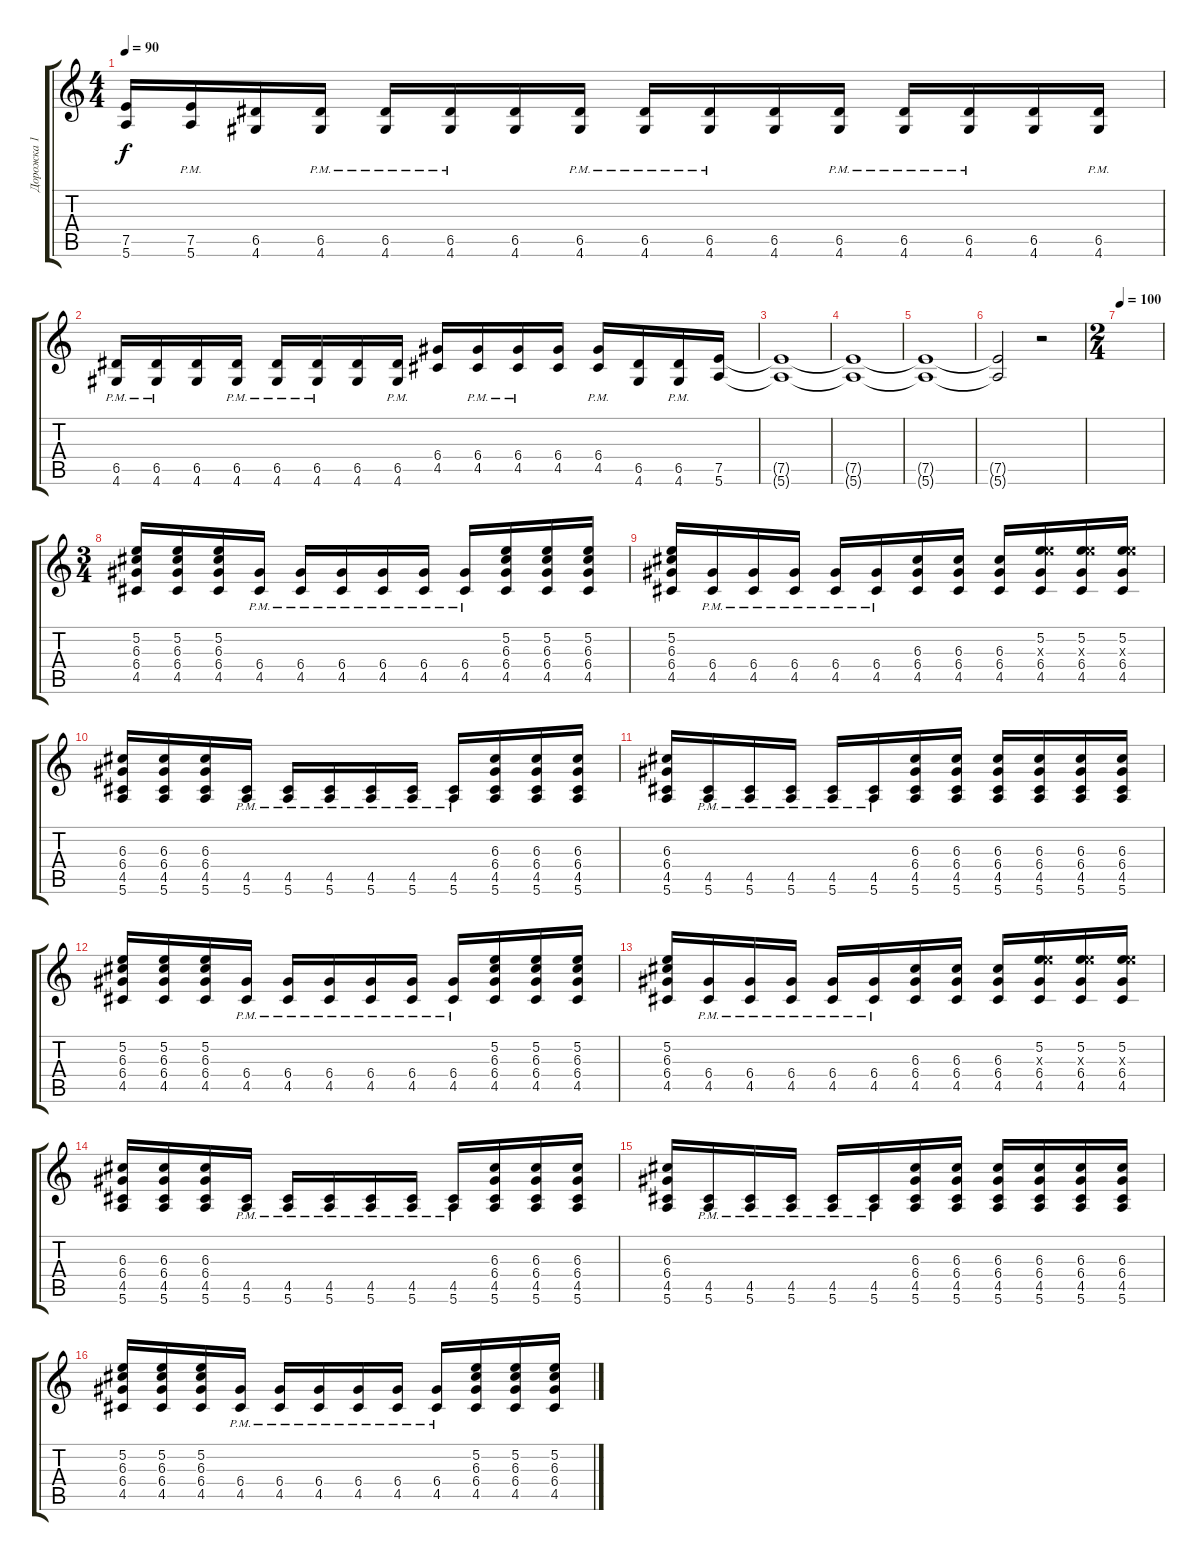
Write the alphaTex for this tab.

\track ("Дорожка 1" "Дорожка 1") {instrument distortionguitar}
\staff {score tabs}
\tuning (E4 B3 G3 D3 A2 E2) {hide}
\ts (4 4)
\tempo 90
\clef g2
\ks c
(7.5{t} 5.6{t}).16{dy f} (7.5{pm} 5.6{pm}).16 (6.5 4.6).16 (6.5{pm} 4.6{pm}).16 (6.5{pm} 4.6{pm}).16 (6.5{pm} 4.6{pm}).16 (6.5 4.6).16 (6.5{pm} 4.6{pm}).16 (6.5{pm} 4.6{pm}).16 (6.5{pm} 4.6{pm}).16 (6.5 4.6).16 (6.5{pm} 4.6{pm}).16 (6.5{pm} 4.6{pm}).16 (6.5{pm} 4.6{pm}).16 (6.5 4.6).16 (6.5{pm} 4.6{pm}).16 |
(6.5{pm} 4.6{pm}).16 (6.5{pm} 4.6{pm}).16 (6.5 4.6).16 (6.5{pm} 4.6{pm}).16 (6.5{pm} 4.6{pm}).16 (6.5{pm} 4.6{pm}).16 (6.5 4.6).16 (6.5{pm} 4.6{pm}).16 (6.4 4.5).16 (6.4{pm} 4.5{pm}).16 (6.4{pm} 4.5{pm}).16 (6.4 4.5).16 (6.4{pm} 4.5{pm}).16 (6.5 4.6).16 (6.5{pm} 4.6{pm}).16 (7.5 5.6).16 |
(7.5{t} 5.6{t}).1 |
(7.5{t} 5.6{t}).1 |
(7.5{t} 5.6{t}).1 |
(7.5{t} 5.6{t}).2 r.2 |
\ts (2 4)
\tempo 100
|
\ts (3 4)
(5.2 6.3 6.4 4.5).16 (5.2 6.3 6.4 4.5).16 (5.2 6.3 6.4 4.5).16 (6.4{pm} 4.5{pm}).16 (6.4{pm} 4.5{pm}).16 (6.4{pm} 4.5{pm}).16 (6.4{pm} 4.5{pm}).16 (6.4{pm} 4.5{pm}).16 (6.4{pm} 4.5{pm}).16 (5.2 6.3 6.4 4.5).16 (5.2 6.3 6.4 4.5).16 (5.2 6.3 6.4 4.5).16 |
(5.2 6.3 6.4 4.5).16 (6.4{pm} 4.5{pm}).16 (6.4{pm} 4.5{pm}).16 (6.4{pm} 4.5{pm}).16 (6.4{pm} 4.5{pm}).16 (6.4{pm} 4.5{pm}).16 (6.3 6.4 4.5).16 (6.3 6.4 4.5).16 (6.3 6.4 4.5).16 (5.2 9.3{x} 6.4 4.5).16 (5.2 9.3{x} 6.4 4.5).16 (5.2 9.3{x} 6.4 4.5).16 |
(6.3 6.4 4.5 5.6).16 (6.3 6.4 4.5 5.6).16 (6.3 6.4 4.5 5.6).16 (4.5{pm} 5.6{pm}).16 (4.5{pm} 5.6{pm}).16 (4.5{pm} 5.6{pm}).16 (4.5{pm} 5.6{pm}).16 (4.5{pm} 5.6{pm}).16 (4.5{pm} 5.6{pm}).16 (6.3 6.4 4.5 5.6).16 (6.3 6.4 4.5 5.6).16 (6.3 6.4 4.5 5.6).16 |
(6.3 6.4 4.5 5.6).16 (4.5{pm} 5.6{pm}).16 (4.5{pm} 5.6{pm}).16 (4.5{pm} 5.6{pm}).16 (4.5{pm} 5.6{pm}).16 (4.5{pm} 5.6{pm}).16 (6.3 6.4 4.5 5.6).16 (6.3 6.4 4.5 5.6).16 (6.3 6.4 4.5 5.6).16 (6.3 6.4 4.5 5.6).16 (6.3 6.4 4.5 5.6).16 (6.3 6.4 4.5 5.6).16 |
(5.2 6.3 6.4 4.5).16 (5.2 6.3 6.4 4.5).16 (5.2 6.3 6.4 4.5).16 (6.4{pm} 4.5{pm}).16 (6.4{pm} 4.5{pm}).16 (6.4{pm} 4.5{pm}).16 (6.4{pm} 4.5{pm}).16 (6.4{pm} 4.5{pm}).16 (6.4{pm} 4.5{pm}).16 (5.2 6.3 6.4 4.5).16 (5.2 6.3 6.4 4.5).16 (5.2 6.3 6.4 4.5).16 |
(5.2 6.3 6.4 4.5).16 (6.4{pm} 4.5{pm}).16 (6.4{pm} 4.5{pm}).16 (6.4{pm} 4.5{pm}).16 (6.4{pm} 4.5{pm}).16 (6.4{pm} 4.5{pm}).16 (6.3 6.4 4.5).16 (6.3 6.4 4.5).16 (6.3 6.4 4.5).16 (5.2 9.3{x} 6.4 4.5).16 (5.2 9.3{x} 6.4 4.5).16 (5.2 9.3{x} 6.4 4.5).16 |
(6.3 6.4 4.5 5.6).16 (6.3 6.4 4.5 5.6).16 (6.3 6.4 4.5 5.6).16 (4.5{pm} 5.6{pm}).16 (4.5{pm} 5.6{pm}).16 (4.5{pm} 5.6{pm}).16 (4.5{pm} 5.6{pm}).16 (4.5{pm} 5.6{pm}).16 (4.5{pm} 5.6{pm}).16 (6.3 6.4 4.5 5.6).16 (6.3 6.4 4.5 5.6).16 (6.3 6.4 4.5 5.6).16 |
(6.3 6.4 4.5 5.6).16 (4.5{pm} 5.6{pm}).16 (4.5{pm} 5.6{pm}).16 (4.5{pm} 5.6{pm}).16 (4.5{pm} 5.6{pm}).16 (4.5{pm} 5.6{pm}).16 (6.3 6.4 4.5 5.6).16 (6.3 6.4 4.5 5.6).16 (6.3 6.4 4.5 5.6).16 (6.3 6.4 4.5 5.6).16 (6.3 6.4 4.5 5.6).16 (6.3 6.4 4.5 5.6).16 |
(5.2 6.3 6.4 4.5).16 (5.2 6.3 6.4 4.5).16 (5.2 6.3 6.4 4.5).16 (6.4{pm} 4.5{pm}).16 (6.4{pm} 4.5{pm}).16 (6.4{pm} 4.5{pm}).16 (6.4{pm} 4.5{pm}).16 (6.4{pm} 4.5{pm}).16 (6.4{pm} 4.5{pm}).16 (5.2 6.3 6.4 4.5).16 (5.2 6.3 6.4 4.5).16 (5.2 6.3 6.4 4.5).16
